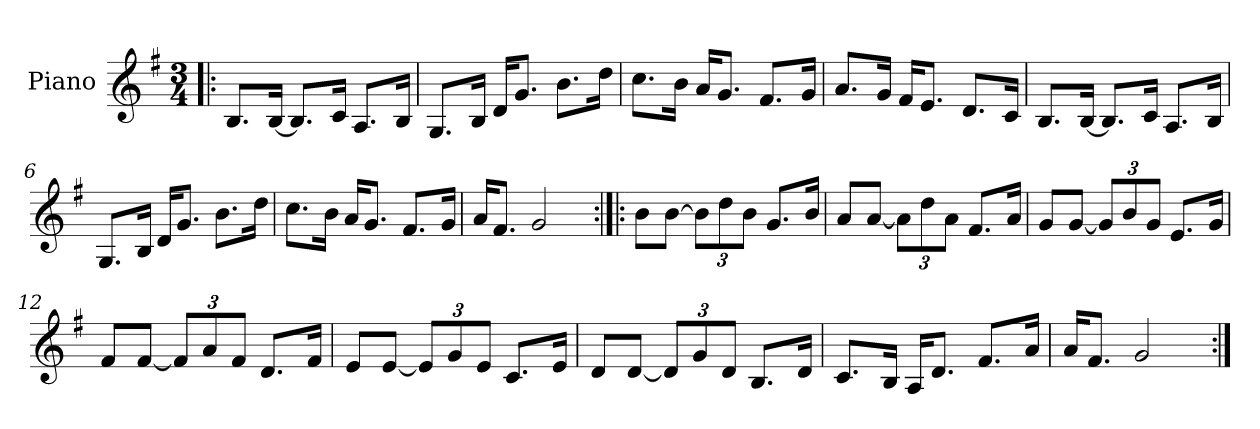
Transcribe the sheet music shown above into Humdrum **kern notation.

**kern
*part1
*staff1
*I"Piano
*I'Pno.
*clefG2
*k[f#]
*M3/4
=1!|:
8.B/L
[16B/Jk
8.B/L]
16c/Jk
8.A/L
16B/Jk
=2
8.G/L
16B/Jk
16d/KL
8.g/J
8.b\L
16dd\Jk
=3
8.cc\L
16b\Jk
16a/KL
8.g/J
8.f#/L
16g/Jk
=4
8.a/L
16g/Jk
16f#/KL
8.e/J
8.d/L
16c/Jk
!!LO:LB:g=z
=5
8.B/L
[16B/Jk
8.B/L]
16c/Jk
8.A/L
16B/Jk
=6
8.G/L
16B/Jk
16d/KL
8.g/J
8.b\L
16dd\Jk
=7
8.cc\L
16b\Jk
16a/KL
8.g/J
8.f#/L
16g/Jk
=8
16a/KL
8.f#/J
2g/
!!LO:LB:g=z
=9:|!|:
8b\L
[8b\J
*Xbrackettup
12b\L]
12dd\
12b\J
8.g/L
16b/Jk
=10
8a/L
[8a/J
12a\L]
12dd\
12a\J
8.f#/L
16a/Jk
=11
8g/L
[8g/J
12g/L]
12b/
12g/J
8.e/L
16g/Jk
=12
8f#/L
[8f#/J
12f#/L]
12a/
12f#/J
8.d/L
16f#/Jk
!!LO:LB:g=z
=13
8e/L
[8e/J
12e/L]
12g/
12e/J
8.c/L
16e/Jk
=14
8d/L
[8d/J
12d/L]
12g/
12d/J
8.B/L
16d/Jk
=15
8.c/L
16B/Jk
16A/KL
8.d/J
8.f#/L
16a/Jk
=16
16a/KL
8.f#/J
2g/
=:|!
*-
